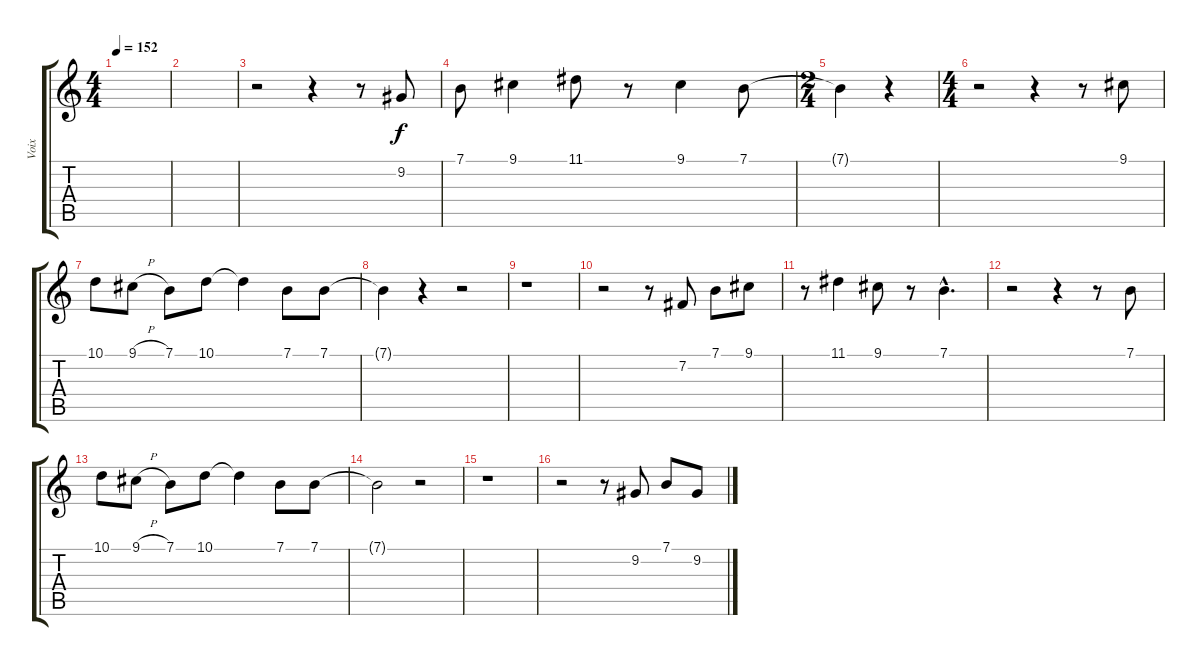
\track ("Voix" "Voix") {instrument accordion}
\staff {score tabs}
\tuning (E4 B3 G3 D3 A2 E2) {hide}
\ts (4 4)
\tempo 152
\clef g2
\ks c
|
|
r.2 r.4 r.8 9.2.8 |
7.1.8 9.1.4 11.1.8 r.8 9.1.4 7.1.8 |
\ts (2 4)
7.1{t}.4 r.4 |
\ts (4 4)
r.2 r.4 r.8 9.1.8 |
10.1.8 9.1{h}.8 7.1.8 10.1.8 10.1{t}.4 7.1.8 7.1.8 |
7.1{t}.4 r.4 r.2 |
r.1 |
r.2 r.8 7.2.8 7.1.8 9.1.8 |
r.8 11.1.4 9.1.8 r.8 7.1{hac}.4{d} |
r.2 r.4 r.8 7.1.8 |
10.1.8 9.1{h}.8 7.1.8 10.1.8 10.1{t}.4 7.1.8 7.1.8 |
7.1{t}.2 r.2 |
r.1 |
r.2 r.8 9.2.8 7.1.8 9.2.8
